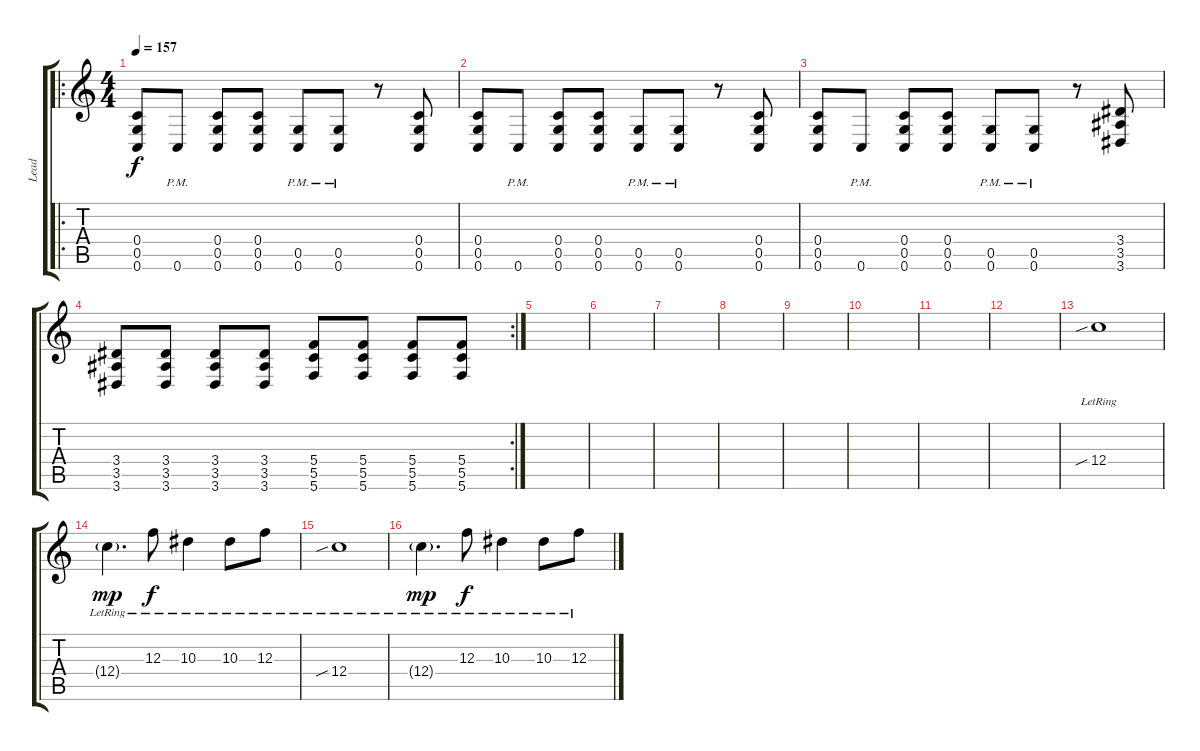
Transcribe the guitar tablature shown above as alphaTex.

\track ("Lead" "Lead") {instrument distortionguitar}
\staff {score tabs}
\tuning (D4 A3 F3 C3 G2 C2) {hide}
\ro
\ts (4 4)
\tempo 157
\clef g2
\ks c
(0.4 0.5 0.6).8{dy f} 0.6{pm}.8 (0.4 0.5 0.6).8 (0.4 0.5 0.6).8 (0.5{pm} 0.6{pm}).8 (0.5{pm} 0.6{pm}).8 r.8 (0.4 0.5 0.6).8 |
(0.4 0.5 0.6).8 0.6{pm}.8 (0.4 0.5 0.6).8 (0.4 0.5 0.6).8 (0.5{pm} 0.6{pm}).8 (0.5{pm} 0.6{pm}).8 r.8 (0.4 0.5 0.6).8 |
(0.4 0.5 0.6).8 0.6{pm}.8 (0.4 0.5 0.6).8 (0.4 0.5 0.6).8 (0.5{pm} 0.6{pm}).8 (0.5{pm} 0.6{pm}).8 r.8 (3.4 3.5 3.6).8 |
\rc 2
(3.4 3.5 3.6).8 (3.4 3.5 3.6).8 (3.4 3.5 3.6).8 (3.4 3.5 3.6).8 (5.4 5.5 5.6).8 (5.4 5.5 5.6).8 (5.4 5.5 5.6).8 (5.4 5.5 5.6).8 |
|
|
|
|
|
|
|
|
12.4{sib lr}.1 |
12.4{g lr}.4{d dy mp} 12.3{lr}.8{dy f} 10.3{lr}.4 10.3{lr}.8 12.3{lr}.8 |
12.4{sib lr}.1 |
12.4{g lr}.4{d dy mp} 12.3{lr}.8{dy f} 10.3{lr}.4 10.3{lr}.8 12.3{lr}.8
